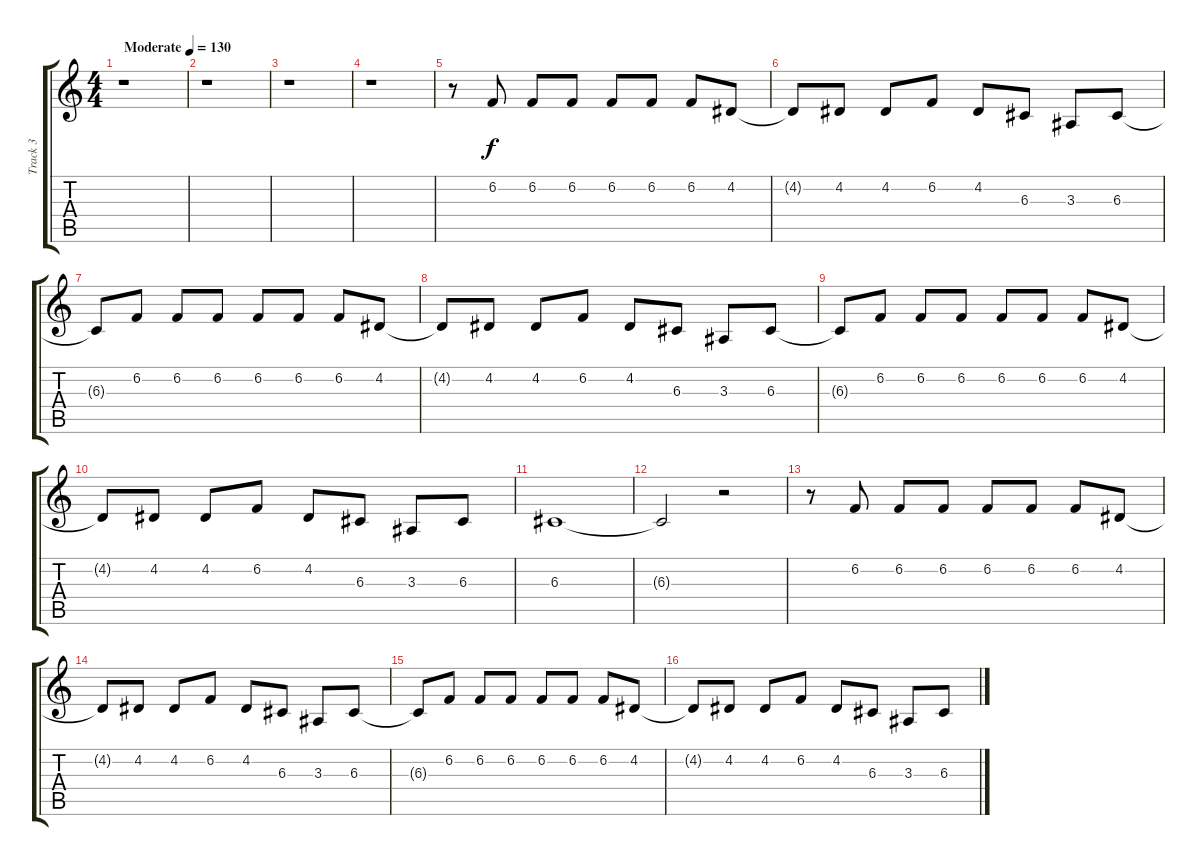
\track ("Track 3" "Track 3") {instrument accordion}
\staff {score tabs}
\tuning (E4 B3 G3 D3 A2 E2) {hide}
\ts (4 4)
\tempo (130 "Moderate")
\clef g2
\ks c
r.1{dy f instrument accordion} |
r.1 |
r.1 |
r.1 |
r.8 6.2.8 6.2.8 6.2.8 6.2.8 6.2.8 6.2.8 4.2.8 |
4.2{t}.8 4.2.8 4.2.8 6.2.8 4.2.8 6.3.8 3.3.8 6.3.8 |
6.3{t}.8 6.2.8 6.2.8 6.2.8 6.2.8 6.2.8 6.2.8 4.2.8 |
4.2{t}.8 4.2.8 4.2.8 6.2.8 4.2.8 6.3.8 3.3.8 6.3.8 |
6.3{t}.8 6.2.8 6.2.8 6.2.8 6.2.8 6.2.8 6.2.8 4.2.8 |
4.2{t}.8 4.2.8 4.2.8 6.2.8 4.2.8 6.3.8 3.3.8 6.3.8 |
6.3.1 |
6.3{t}.2 r.2 |
r.8 6.2.8 6.2.8 6.2.8 6.2.8 6.2.8 6.2.8 4.2.8 |
4.2{t}.8 4.2.8 4.2.8 6.2.8 4.2.8 6.3.8 3.3.8 6.3.8 |
6.3{t}.8 6.2.8 6.2.8 6.2.8 6.2.8 6.2.8 6.2.8 4.2.8 |
4.2{t}.8 4.2.8 4.2.8 6.2.8 4.2.8 6.3.8 3.3.8 6.3.8
